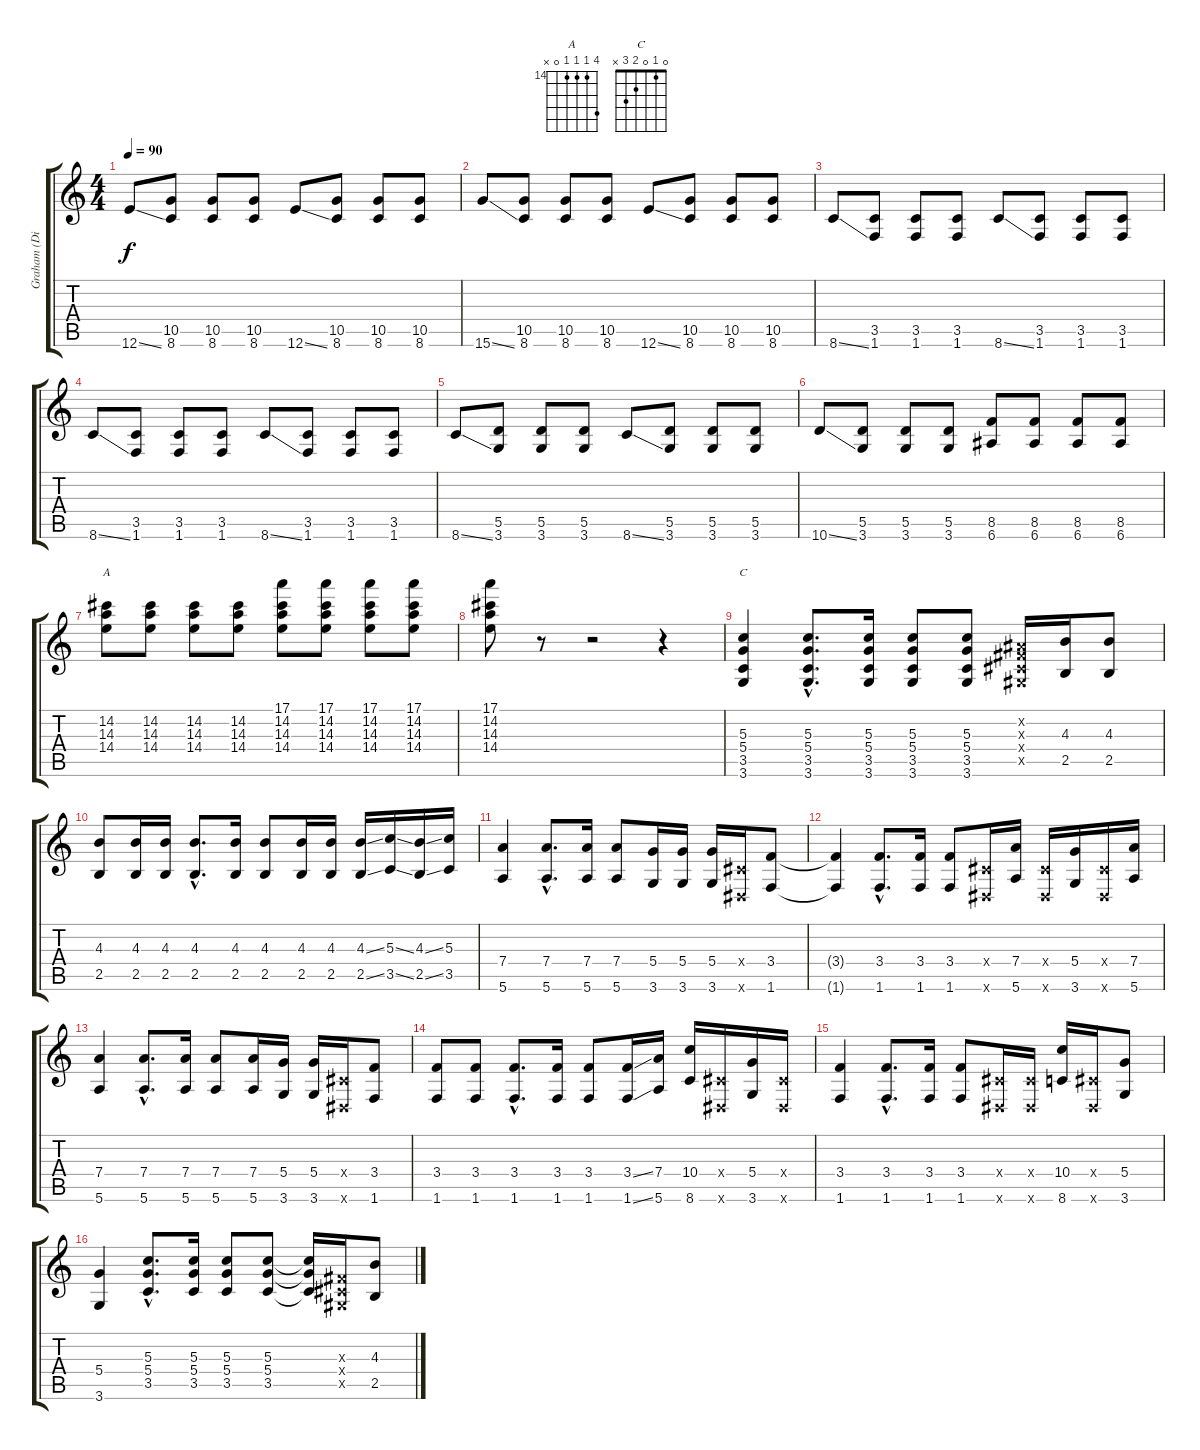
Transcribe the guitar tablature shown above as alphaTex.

\track ("Graham (Disto. Guitar)" "Graham (Di") {instrument distortionguitar}
\staff {score tabs}
\tuning (E4 B3 G3 D3 A2 E2) {hide}
\chord ("A" 17 14 14 14 0 x) {firstfret 14}
\chord ("C" 0 1 0 2 3 x)
\ts (4 4)
\tempo 90
\clef g2
\ks c
12.6{ss}.8{dy f} (10.5 8.6).8 (10.5 8.6).8 (10.5 8.6).8 12.6{ss}.8 (10.5 8.6).8 (10.5 8.6).8 (10.5 8.6).8 |
15.6{ss}.8 (10.5 8.6).8 (10.5 8.6).8 (10.5 8.6).8 12.6{ss}.8 (10.5 8.6).8 (10.5 8.6).8 (10.5 8.6).8 |
8.6{ss}.8 (3.5 1.6).8 (3.5 1.6).8 (3.5 1.6).8 8.6{ss}.8 (3.5 1.6).8 (3.5 1.6).8 (3.5 1.6).8 |
8.6{ss}.8 (3.5 1.6).8 (3.5 1.6).8 (3.5 1.6).8 8.6{ss}.8 (3.5 1.6).8 (3.5 1.6).8 (3.5 1.6).8 |
8.6{ss}.8 (5.5 3.6).8 (5.5 3.6).8 (5.5 3.6).8 8.6{ss}.8 (5.5 3.6).8 (5.5 3.6).8 (5.5 3.6).8 |
10.6{ss}.8 (5.5 3.6).8 (5.5 3.6).8 (5.5 3.6).8 (8.5 6.6).8 (8.5 6.6).8 (8.5 6.6).8 (8.5 6.6).8 |
(14.2 14.3 14.4).8{ch "A"} (14.2 14.3 14.4).8 (14.2 14.3 14.4).8 (14.2 14.3 14.4).8 (17.1 14.2 14.3 14.4).8 (17.1 14.2 14.3 14.4).8 (17.1 14.2 14.3 14.4).8 (17.1 14.2 14.3 14.4).8 |
(17.1 14.2 14.3 14.4).8 r.8 r.2 r.4 |
(5.3 5.4 3.5 3.6).4{ch "C"} (5.3{hac} 5.4{hac} 3.5{hac} 3.6{hac}).8{d} (5.3 5.4 3.5 3.6).16 (5.3 5.4 3.5 3.6).8 (5.3 5.4 3.5 3.6).8 (-1.2{x} -1.3{x} -1.4{x} -1.5{x}).16 (4.3 2.5).16 (4.3 2.5).8 |
(4.3 2.5).8 (4.3 2.5).16 (4.3 2.5).16 (4.3{hac} 2.5{hac}).8{d} (4.3 2.5).16 (4.3 2.5).8 (4.3 2.5).16 (4.3 2.5).16 (4.3{ss} 2.5{ss}).16 (5.3{ss} 3.5{ss}).16 (4.3{ss} 2.5{ss}).16 (5.3 3.5).16 |
(7.4 5.6).4 (7.4{hac} 5.6{hac}).8{d} (7.4 5.6).16 (7.4 5.6).8 (5.4 3.6).16 (5.4 3.6).16 (5.4 3.6).16 (-1.4{x} -1.6{x}).16 (3.4 1.6).8 |
(3.4{t} 1.6{t}).4 (3.4{hac} 1.6{hac}).8{d} (3.4 1.6).16 (3.4 1.6).8 (-1.4{x} -1.6{x}).16 (7.4 5.6).16 (-1.4{x} -1.6{x}).16 (5.4 3.6).16 (-1.4{x} -1.6{x}).16 (7.4 5.6).16 |
(7.4 5.6).4 (7.4{hac} 5.6{hac}).8{d} (7.4 5.6).16 (7.4 5.6).8 (7.4 5.6).16 (5.4 3.6).16 (5.4 3.6).16 (-1.4{x} -1.6{x}).16 (3.4 1.6).8 |
(3.4 1.6).8 (3.4 1.6).8 (3.4{hac} 1.6{hac}).8{d} (3.4 1.6).16 (3.4 1.6).8 (3.4{ss} 1.6{ss}).16 (7.4 5.6).16 (10.4 8.6).16 (-1.4{x} -1.6{x}).16 (5.4 3.6).16 (-1.4{x} -1.6{x}).16 |
(3.4 1.6).4 (3.4{hac} 1.6{hac}).8{d} (3.4 1.6).16 (3.4 1.6).8 (-1.4{x} -1.6{x}).16 (-1.4{x} -1.6{x}).16 (10.4 8.6).16 (-1.4{x} -1.6{x}).16 (5.4 3.6).8 |
(5.4 3.6).4 (5.3{hac} 5.4{hac} 3.5{hac}).8{d} (5.3 5.4 3.5).16 (5.3 5.4 3.5).8 (5.3 5.4 3.5).8 (5.3{t} 5.4{t} 3.5{t}).16 (-1.3{x} -1.4{x} -1.5{x}).16 (4.3 2.5).8
